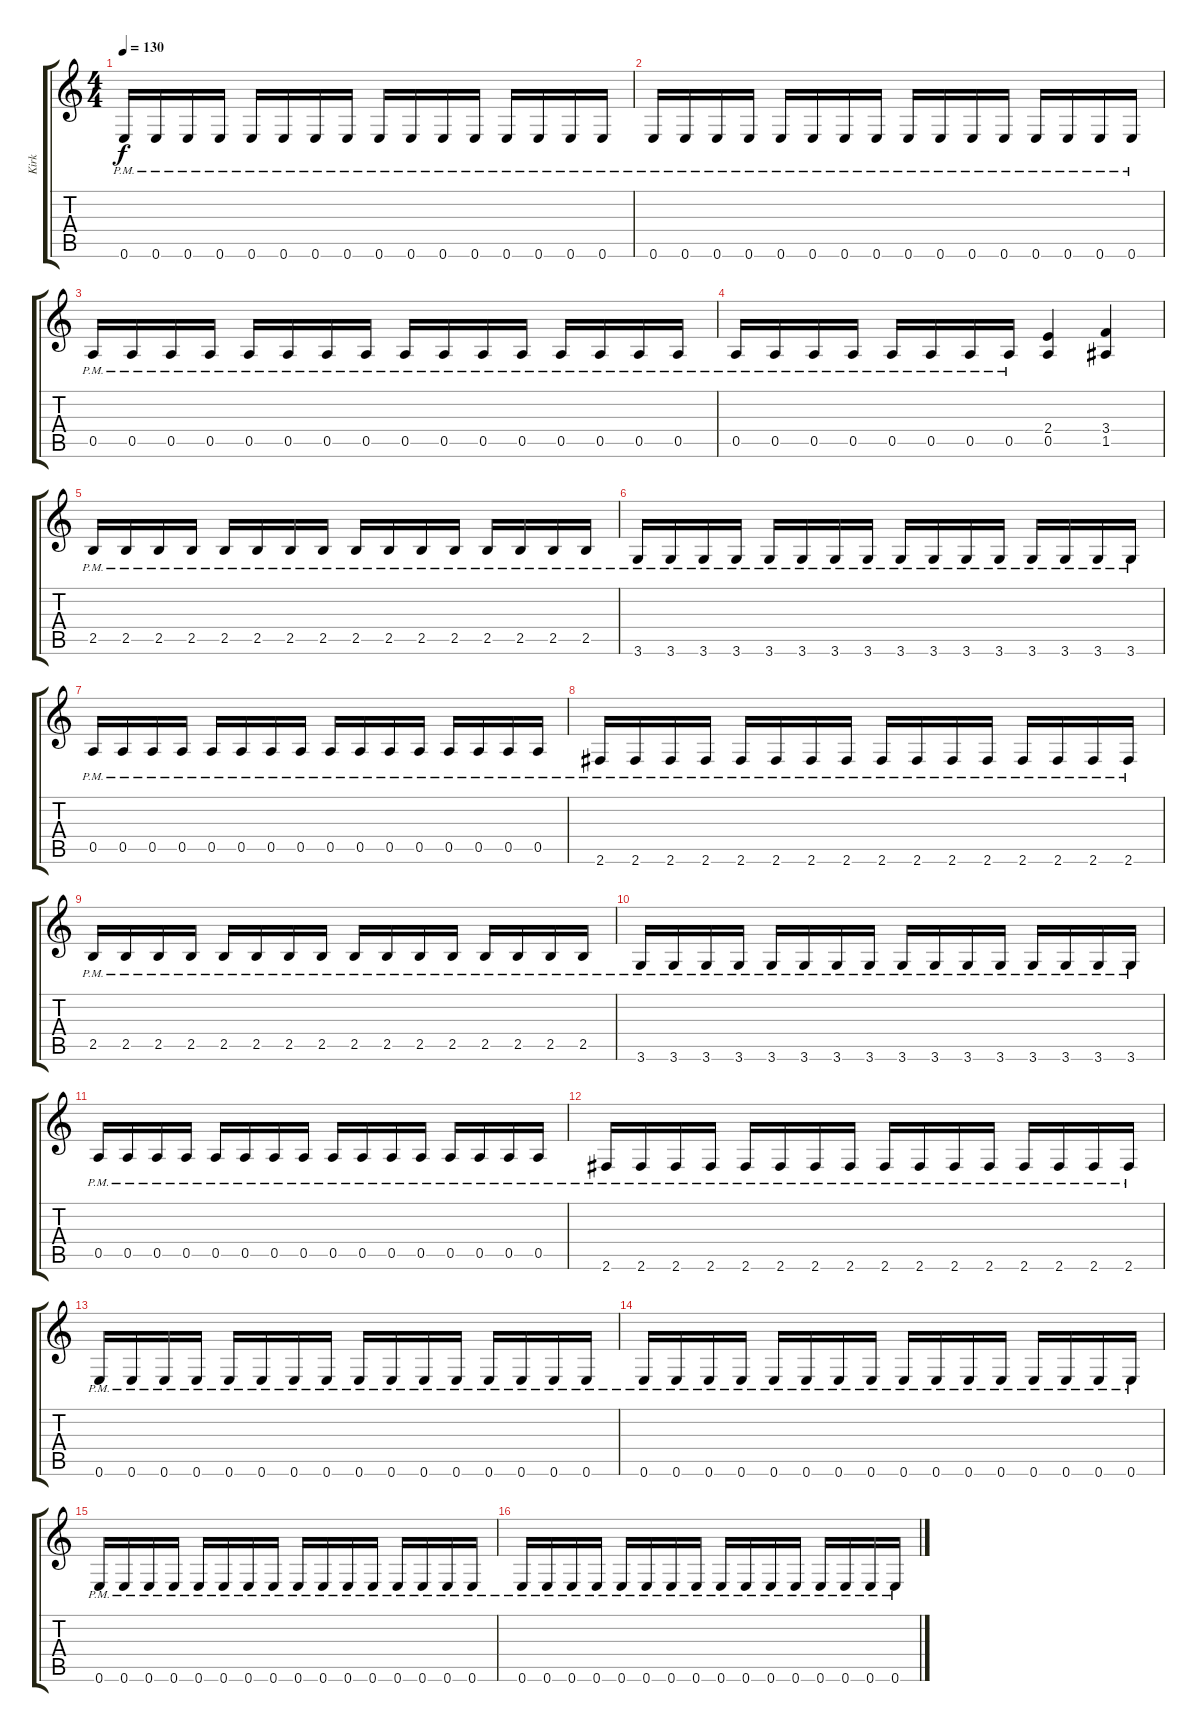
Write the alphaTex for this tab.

\track ("Kirk" "Kirk") {instrument distortionguitar}
\staff {score tabs}
\tuning (E4 B3 G3 D3 A2 E2) {hide}
\ts (4 4)
\tempo 130
\clef g2
\ks c
0.6{pm}.16{dy f} 0.6{pm}.16 0.6{pm}.16 0.6{pm}.16 0.6{pm}.16 0.6{pm}.16 0.6{pm}.16 0.6{pm}.16 0.6{pm}.16 0.6{pm}.16 0.6{pm}.16 0.6{pm}.16 0.6{pm}.16 0.6{pm}.16 0.6{pm}.16 0.6{pm}.16 |
0.6{pm}.16 0.6{pm}.16 0.6{pm}.16 0.6{pm}.16 0.6{pm}.16 0.6{pm}.16 0.6{pm}.16 0.6{pm}.16 0.6{pm}.16 0.6{pm}.16 0.6{pm}.16 0.6{pm}.16 0.6{pm}.16 0.6{pm}.16 0.6{pm}.16 0.6{pm}.16 |
0.5{pm}.16 0.5{pm}.16 0.5{pm}.16 0.5{pm}.16 0.5{pm}.16 0.5{pm}.16 0.5{pm}.16 0.5{pm}.16 0.5{pm}.16 0.5{pm}.16 0.5{pm}.16 0.5{pm}.16 0.5{pm}.16 0.5{pm}.16 0.5{pm}.16 0.5{pm}.16 |
0.5{pm}.16 0.5{pm}.16 0.5{pm}.16 0.5{pm}.16 0.5{pm}.16 0.5{pm}.16 0.5{pm}.16 0.5{pm}.16 (2.4 0.5).4 (3.4 1.5).4 |
2.5{pm}.16 2.5{pm}.16 2.5{pm}.16 2.5{pm}.16 2.5{pm}.16 2.5{pm}.16 2.5{pm}.16 2.5{pm}.16 2.5{pm}.16 2.5{pm}.16 2.5{pm}.16 2.5{pm}.16 2.5{pm}.16 2.5{pm}.16 2.5{pm}.16 2.5{pm}.16 |
3.6{pm}.16 3.6{pm}.16 3.6{pm}.16 3.6{pm}.16 3.6{pm}.16 3.6{pm}.16 3.6{pm}.16 3.6{pm}.16 3.6{pm}.16 3.6{pm}.16 3.6{pm}.16 3.6{pm}.16 3.6{pm}.16 3.6{pm}.16 3.6{pm}.16 3.6{pm}.16 |
0.5{pm}.16 0.5{pm}.16 0.5{pm}.16 0.5{pm}.16 0.5{pm}.16 0.5{pm}.16 0.5{pm}.16 0.5{pm}.16 0.5{pm}.16 0.5{pm}.16 0.5{pm}.16 0.5{pm}.16 0.5{pm}.16 0.5{pm}.16 0.5{pm}.16 0.5{pm}.16 |
2.6{pm}.16 2.6{pm}.16 2.6{pm}.16 2.6{pm}.16 2.6{pm}.16 2.6{pm}.16 2.6{pm}.16 2.6{pm}.16 2.6{pm}.16 2.6{pm}.16 2.6{pm}.16 2.6{pm}.16 2.6{pm}.16 2.6{pm}.16 2.6{pm}.16 2.6{pm}.16 |
2.5{pm}.16 2.5{pm}.16 2.5{pm}.16 2.5{pm}.16 2.5{pm}.16 2.5{pm}.16 2.5{pm}.16 2.5{pm}.16 2.5{pm}.16 2.5{pm}.16 2.5{pm}.16 2.5{pm}.16 2.5{pm}.16 2.5{pm}.16 2.5{pm}.16 2.5{pm}.16 |
3.6{pm}.16 3.6{pm}.16 3.6{pm}.16 3.6{pm}.16 3.6{pm}.16 3.6{pm}.16 3.6{pm}.16 3.6{pm}.16 3.6{pm}.16 3.6{pm}.16 3.6{pm}.16 3.6{pm}.16 3.6{pm}.16 3.6{pm}.16 3.6{pm}.16 3.6{pm}.16 |
0.5{pm}.16 0.5{pm}.16 0.5{pm}.16 0.5{pm}.16 0.5{pm}.16 0.5{pm}.16 0.5{pm}.16 0.5{pm}.16 0.5{pm}.16 0.5{pm}.16 0.5{pm}.16 0.5{pm}.16 0.5{pm}.16 0.5{pm}.16 0.5{pm}.16 0.5{pm}.16 |
2.6{pm}.16 2.6{pm}.16 2.6{pm}.16 2.6{pm}.16 2.6{pm}.16 2.6{pm}.16 2.6{pm}.16 2.6{pm}.16 2.6{pm}.16 2.6{pm}.16 2.6{pm}.16 2.6{pm}.16 2.6{pm}.16 2.6{pm}.16 2.6{pm}.16 2.6{pm}.16 |
0.6{pm}.16 0.6{pm}.16 0.6{pm}.16 0.6{pm}.16 0.6{pm}.16 0.6{pm}.16 0.6{pm}.16 0.6{pm}.16 0.6{pm}.16 0.6{pm}.16 0.6{pm}.16 0.6{pm}.16 0.6{pm}.16 0.6{pm}.16 0.6{pm}.16 0.6{pm}.16 |
0.6{pm}.16 0.6{pm}.16 0.6{pm}.16 0.6{pm}.16 0.6{pm}.16 0.6{pm}.16 0.6{pm}.16 0.6{pm}.16 0.6{pm}.16 0.6{pm}.16 0.6{pm}.16 0.6{pm}.16 0.6{pm}.16 0.6{pm}.16 0.6{pm}.16 0.6{pm}.16 |
0.6{pm}.16 0.6{pm}.16 0.6{pm}.16 0.6{pm}.16 0.6{pm}.16 0.6{pm}.16 0.6{pm}.16 0.6{pm}.16 0.6{pm}.16 0.6{pm}.16 0.6{pm}.16 0.6{pm}.16 0.6{pm}.16 0.6{pm}.16 0.6{pm}.16 0.6{pm}.16 |
0.6{pm}.16 0.6{pm}.16 0.6{pm}.16 0.6{pm}.16 0.6{pm}.16 0.6{pm}.16 0.6{pm}.16 0.6{pm}.16 0.6{pm}.16 0.6{pm}.16 0.6{pm}.16 0.6{pm}.16 0.6{pm}.16 0.6{pm}.16 0.6{pm}.16 0.6{pm}.16
